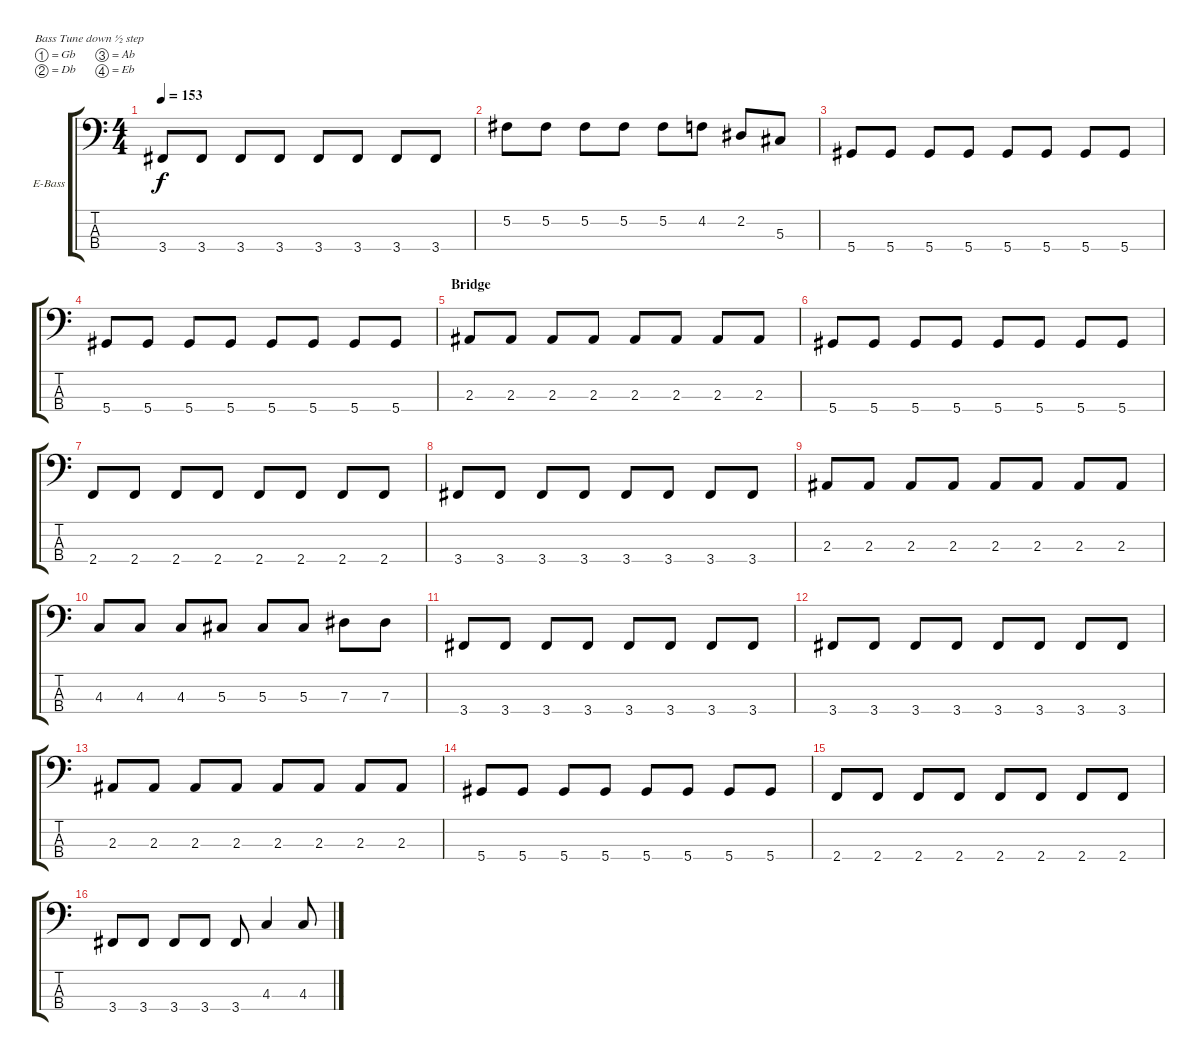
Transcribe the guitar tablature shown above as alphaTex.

\bracketExtendMode groupsimilarinstruments
\firstSystemTrackNameOrientation horizontal
\otherSystemsTrackNameOrientation horizontal
\track ("Bass" "E-Bass") {instrument electricbasspick}
\staff {score tabs}
\tuning (Gb2 Db2 Ab1 Eb1)
\ts (4 4)
\tempo 153
\clef f4
\ks c
3.4.8{dy f} 3.4.8 3.4.8 3.4.8 3.4.8 3.4.8 3.4.8 3.4.8 |
5.2.8 5.2.8 5.2.8 5.2.8 5.2.8 4.2.8 2.2.8 5.3.8 |
5.4.8 5.4.8 5.4.8 5.4.8 5.4.8 5.4.8 5.4.8 5.4.8 |
5.4.8 5.4.8 5.4.8 5.4.8 5.4.8 5.4.8 5.4.8 5.4.8 |
\section ("" "Bridge")
2.3.8 2.3.8 2.3.8 2.3.8 2.3.8 2.3.8 2.3.8 2.3.8 |
5.4.8 5.4.8 5.4.8 5.4.8 5.4.8 5.4.8 5.4.8 5.4.8 |
2.4.8 2.4.8 2.4.8 2.4.8 2.4.8 2.4.8 2.4.8 2.4.8 |
3.4.8 3.4.8 3.4.8 3.4.8 3.4.8 3.4.8 3.4.8 3.4.8 |
2.3.8 2.3.8 2.3.8 2.3.8 2.3.8 2.3.8 2.3.8 2.3.8 |
4.3.8 4.3.8 4.3.8 5.3.8 5.3.8 5.3.8 7.3.8 7.3.8 |
3.4.8 3.4.8 3.4.8 3.4.8 3.4.8 3.4.8 3.4.8 3.4.8 |
3.4.8 3.4.8 3.4.8 3.4.8 3.4.8 3.4.8 3.4.8 3.4.8 |
2.3.8 2.3.8 2.3.8 2.3.8 2.3.8 2.3.8 2.3.8 2.3.8 |
5.4.8 5.4.8 5.4.8 5.4.8 5.4.8 5.4.8 5.4.8 5.4.8 |
2.4.8 2.4.8 2.4.8 2.4.8 2.4.8 2.4.8 2.4.8 2.4.8 |
3.4.8 3.4.8 3.4.8 3.4.8 3.4.8 4.3.4 4.3.8
